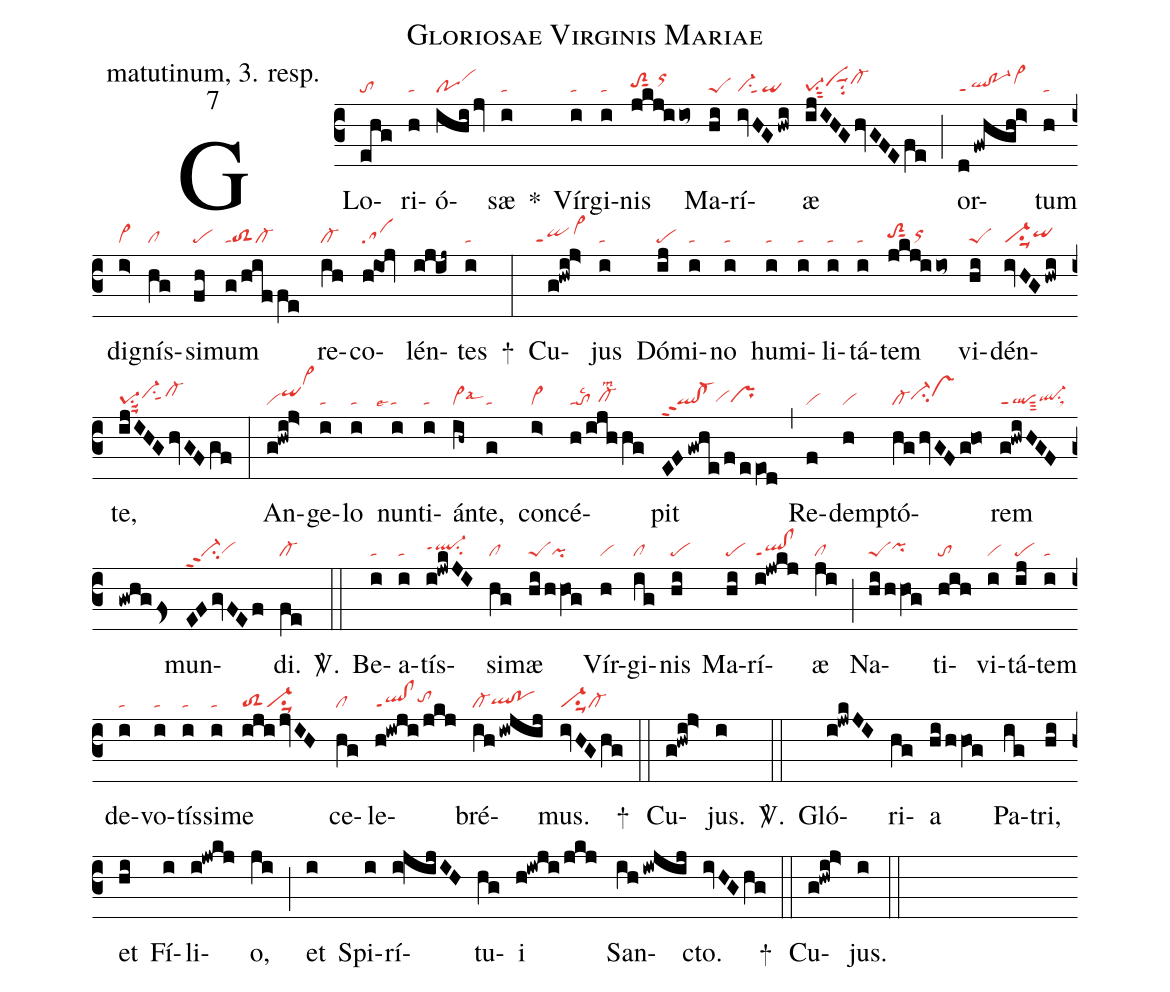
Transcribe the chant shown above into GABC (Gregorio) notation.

name: Gloriosae Virginis Mariae;
office-part: matutinum, 3. resp.;
mode: 7;
nabc-lines: 1;
%%
(c3)
GLo(ehg|to)ri(h|ta)ó(ihijv|povihj)sæ(i|ta) *()
Vír(i|ta)gi(i|ta)nis(jkj!iio~|toS2hhsut1//orhj) Ma(hi|peS)rí(ivHGhwi|vi-su1sut1qi)æ(ijIHGhvGFEfe|pe-1su1sut2vihhsuu1su2cl-hi) (;)
% FIXME should be lén(tr-~1), but it doesn't work.
or(dfwhgh!i>|ql!po-1ppt1vi>hi)tum(h|ta) dig(i>|vi>)nís(hg|cl)si(fh|pe)mum(g/hif/fe|tatoS2cl-) re(ih|cl-)co(hiOj|sa)lén(i!j!ij~)tes(i|ta) +(:)
Cu(g!hwi!j>|```qippt1vi>hi)jus(i|ta) Dó(ij|pe)mi(i|ta)no(i|ta) hu(i|ta)mi(i|ta)li(i|ta)tá(i|ta)tem(jkj!iio~|toS2hhsut1//orhh) vi(hi|peS)dén(ivHGhwi|vi-su1suu1qihh)te,(ijIHGhvGFgf|pe-1su1suu2vi-hhsu1sut1cl-hi) (:)
An(g!hwi!j>|viqihivi>hm)ge(i|ta)lo(i|ta) nun(i|````talse4)ti(i|ta)án(ih~|vi>lsal6)te,(g|ta) con(i>|vi>)cé(h/ijhhg|tatolsc2//cl-hglsm2)pit(EFgwhe/f/eeOd|ql!cl-ppt2vihgprhg) (,)
Re(f|vi)dem(h|vi)ptó(hghvGFg!ho|cl-ci-hhvshi)rem(g!hwiHGFgwhgfs<|qlppt1sut3ql-hgsu1sux1) mun(EFgvFEf|vi-ppt2su2vihg)di.(fe|cl-) <sp>V/</sp>.(::)
Be(i|ta)a(i|ta)tís(i!jwkJI|ql-hhppt1su2)si(hg|cl)mæ(hi/hhOg|peSpi) Vír(h|vi)gi(ig|cl)nis(hi|pe) Ma(hi|pe)rí(i!jwkj|ql!clppt1)æ(ji|cl) (;)
Na(hi/hhOg|peSpihh)ti(hih|to)vi(i|vi)tá(ij|pe)tem(i|ta) de(i|ta)vo(i|ta)tís(i|ta)si(i|ta)me(ijijvIH|toS2vi-su1suu1) ce(hg|cl)le(h!iwji/jkj|ql!clppt1tohh)bré(ihiwjij|cl-qlhg!pohg)mus.(ivHGhg|vi-su1suu1cl-) +(::)
Cu(g!hwi!j>)jus.(i) <sp>V/</sp>.(::)
Gló(i!jwkJI)ri(hg)a(hi/hhOg) Pa(ig)tri,(hi) et(hi) Fí(i)li(i!jwkj)o,(ji) (;)
et(i) Spi(i)rí(i!jijIH)tu(hg)i(h!iwji/jkj) San(ihiwjij)cto.(ivHGhg) +(::)
Cu(g!hwi!j>)jus.(i) (::)
